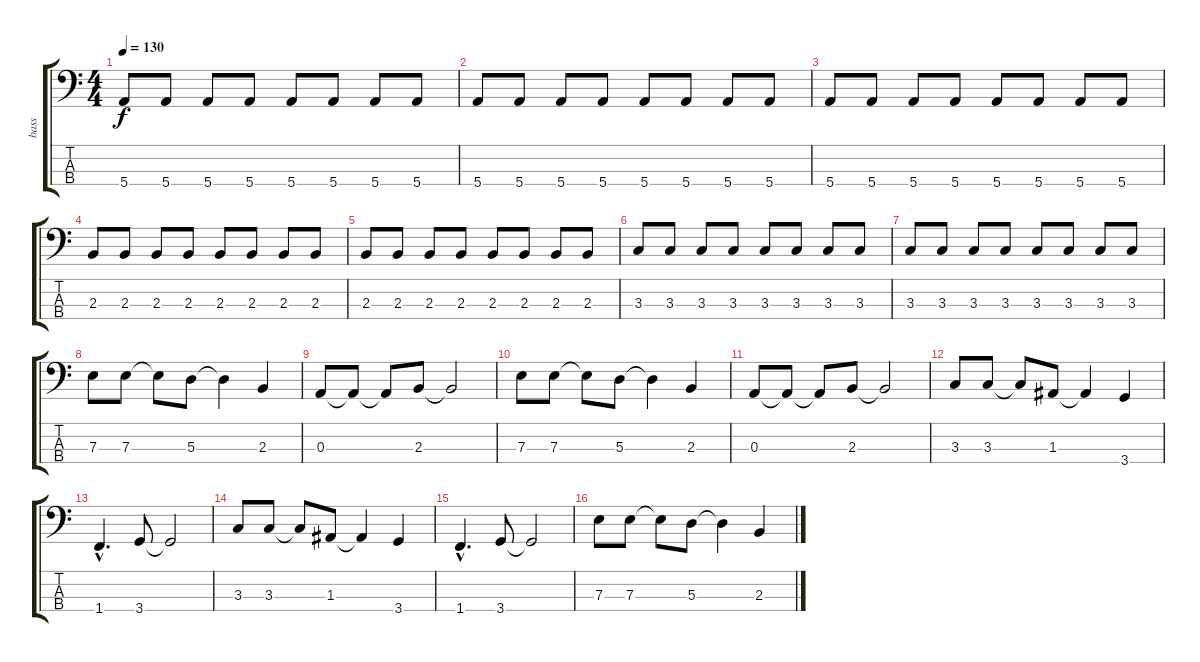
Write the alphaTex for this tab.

\track ("bass" "bass") {instrument electricbassfinger}
\staff {score tabs}
\tuning (G2 D2 A1 E1) {hide}
\ts (4 4)
\tempo 130
\clef f4
\ks c
5.4.8{dy f} 5.4.8 5.4.8 5.4.8 5.4.8 5.4.8 5.4.8 5.4.8 |
5.4.8 5.4.8 5.4.8 5.4.8 5.4.8 5.4.8 5.4.8 5.4.8 |
5.4.8 5.4.8 5.4.8 5.4.8 5.4.8 5.4.8 5.4.8 5.4.8 |
2.3.8 2.3.8 2.3.8 2.3.8 2.3.8 2.3.8 2.3.8 2.3.8 |
2.3.8 2.3.8 2.3.8 2.3.8 2.3.8 2.3.8 2.3.8 2.3.8 |
3.3.8 3.3.8 3.3.8 3.3.8 3.3.8 3.3.8 3.3.8 3.3.8 |
3.3.8 3.3.8 3.3.8 3.3.8 3.3.8 3.3.8 3.3.8 3.3.8 |
7.3.8 7.3.8 7.3{t}.8 5.3.8 5.3{t}.4 2.3.4 |
0.3.8 0.3{t}.8 0.3{t}.8 2.3.8 2.3{t}.2 |
7.3.8 7.3.8 7.3{t}.8 5.3.8 5.3{t}.4 2.3.4 |
0.3.8 0.3{t}.8 0.3{t}.8 2.3.8 2.3{t}.2 |
3.3.8 3.3.8 3.3{t}.8 1.3.8 1.3{t}.4 3.4.4 |
1.4{hac}.4{d} 3.4.8 3.4{t}.2 |
3.3.8 3.3.8 3.3{t}.8 1.3.8 1.3{t}.4 3.4.4 |
1.4{hac}.4{d} 3.4.8 3.4{t}.2 |
7.3.8 7.3.8 7.3{t}.8 5.3.8 5.3{t}.4 2.3.4
